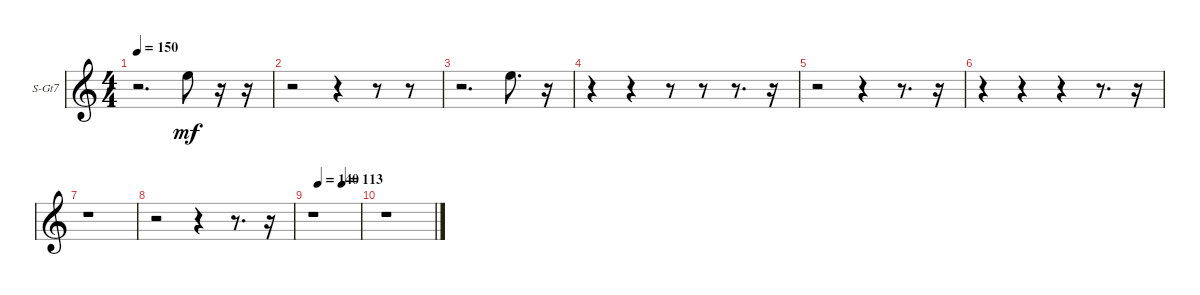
\bracketExtendMode groupsimilarinstruments
\firstSystemTrackNameOrientation horizontal
\otherSystemsTrackNameOrientation horizontal
\track ("Glockenspiel" "S-Gt7") {instrument vibraphone}
\staff {score}
\tuning (E4 B3 G3 D3 A2 E2 B1)
\displaytranspose 12
\ts (4 4)
\tempo 150
\clef g2
\ks c
r.2{d dy mf} 0.1.8 r.16 r.16 |
r.2 r.4 r.8 r.8 |
r.2{d} 0.1.8{d} r.16 |
r.4 r.4 r.8 r.8 r.8{d} r.16 |
r.2 r.4 r.8{d} r.16 |
r.4 r.4 r.4 r.8{d} r.16 |
r.1 |
r.2 r.4 r.8{d} r.16 |
\tempo (140 0.125)
\tempo (113 0.625)
r.1 |
r.1
